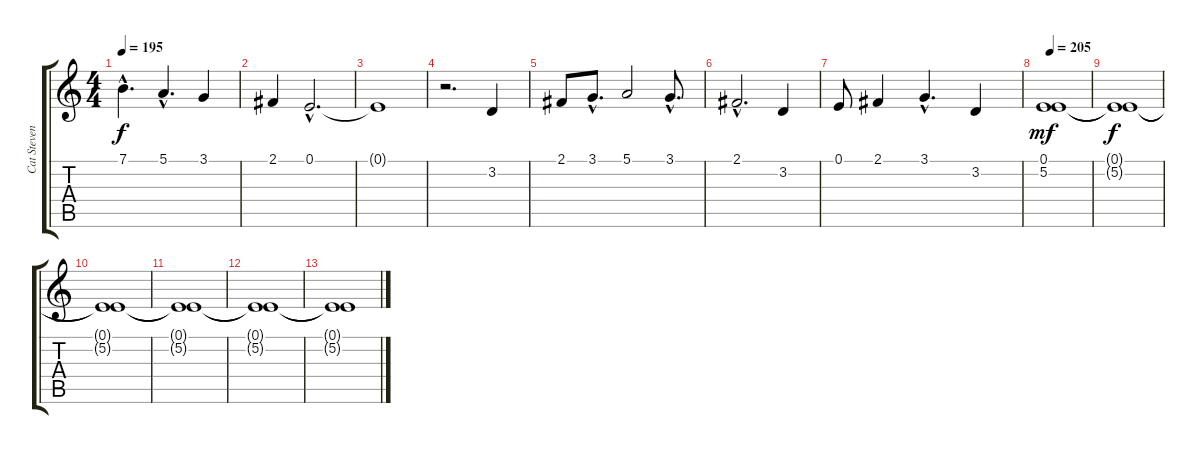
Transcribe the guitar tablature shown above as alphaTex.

\track ("Cat Stevens,singing" "Cat Steven") {instrument oboe}
\staff {score tabs}
\tuning (E4 B3 G3 D3 A2 E2) {hide}
\ts (4 4)
\tempo 195
\clef g2
\ks c
7.1{hac}.4{d dy f} 5.1{hac}.4{d} 3.1.4 |
2.1.4 0.1{hac}.2{d} |
0.1{t}.1 |
r.2{d} 3.2.4 |
2.1.8 3.1{hac}.8{d} 5.1.2 3.1{hac}.8{d} |
2.1{hac}.2{d} 3.2.4 |
0.1.8 2.1.4 3.1{hac}.4{d} 3.2.4 |
\tempo 205
(0.1 5.2).1{dy mf} |
(0.1{t} 5.2{t}).1{dy f} |
(0.1{t} 5.2{t}).1 |
(0.1{t} 5.2{t}).1 |
(0.1{t} 5.2{t}).1 |
(0.1{t} 5.2{t}).1
